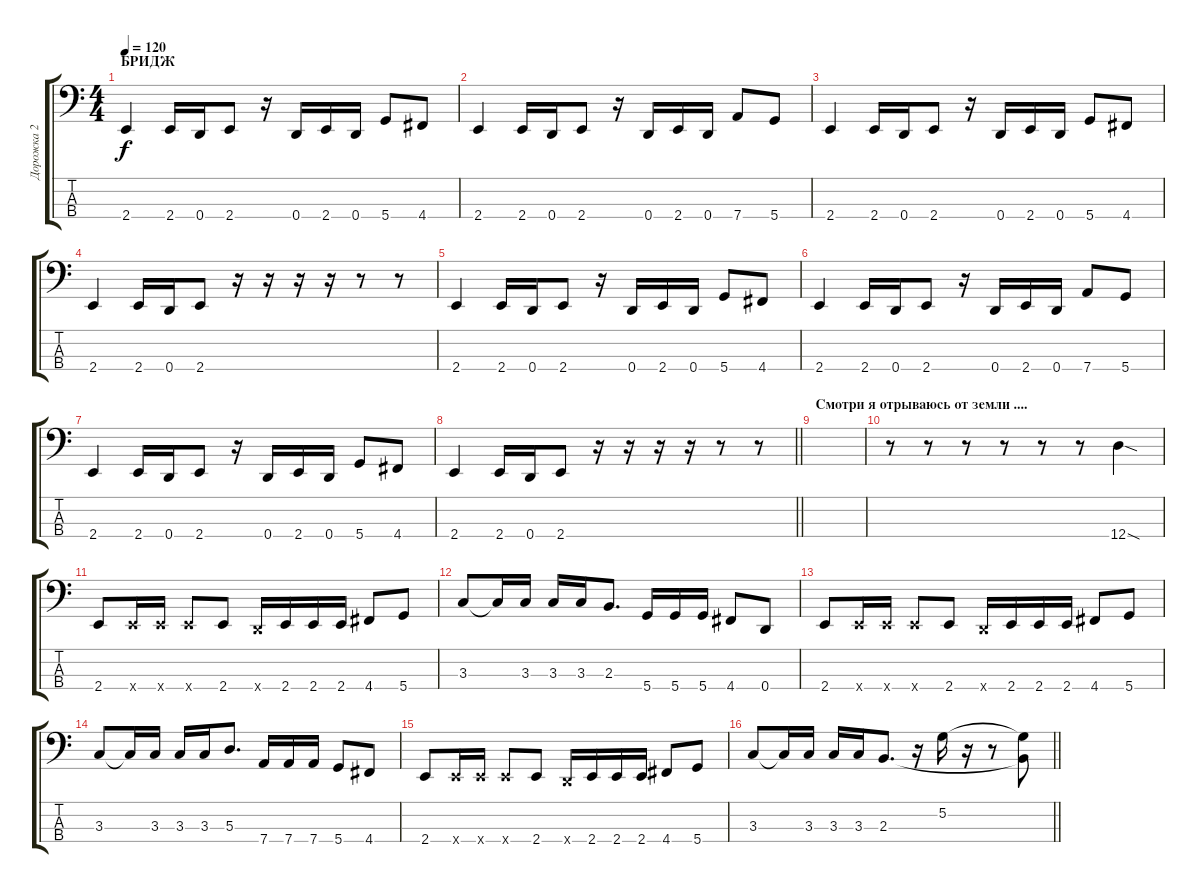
\track ("Дорожка 2" "Дорожка 2") {instrument slapbass1}
\staff {score tabs}
\tuning (G2 D2 A1 D1) {hide}
\ts (4 4)
\section ("" "БРИДЖ")
\tempo 120
\clef f4
\ks c
2.4.4{dy f} 2.4.16 0.4.16 2.4.8 r.16 0.4.16 2.4.16 0.4.16 5.4.8 4.4.8 |
2.4.4 2.4.16 0.4.16 2.4.8 r.16 0.4.16 2.4.16 0.4.16 7.4.8 5.4.8 |
2.4.4 2.4.16 0.4.16 2.4.8 r.16 0.4.16 2.4.16 0.4.16 5.4.8 4.4.8 |
2.4.4 2.4.16 0.4.16 2.4.8 r.16 r.16 r.16 r.16 r.8 r.8 |
2.4.4 2.4.16 0.4.16 2.4.8 r.16 0.4.16 2.4.16 0.4.16 5.4.8 4.4.8 |
2.4.4 2.4.16 0.4.16 2.4.8 r.16 0.4.16 2.4.16 0.4.16 7.4.8 5.4.8 |
2.4.4 2.4.16 0.4.16 2.4.8 r.16 0.4.16 2.4.16 0.4.16 5.4.8 4.4.8 |
\barLineRight lightlight
2.4.4 2.4.16 0.4.16 2.4.8 r.16 r.16 r.16 r.16 r.8 r.8 |
\section ("" "Смотри я отрываюсь от земли ....")
|
r.8 r.8 r.8 r.8 r.8 r.8 12.4{sod}.4 |
2.4.8 2.4{x}.16 2.4{x}.16 2.4{x}.8 2.4.8 0.4{x}.16 2.4.16 2.4.16 2.4.16 4.4.8 5.4.8 |
3.3.8 3.3{t}.16 3.3.16 3.3.16 3.3.16 2.3.8{d} 5.4.16 5.4.16 5.4.16 4.4.8 0.4.8 |
2.4.8 2.4{x}.16 2.4{x}.16 2.4{x}.8 2.4.8 0.4{x}.16 2.4.16 2.4.16 2.4.16 4.4.8 5.4.8 |
3.3.8 3.3{t}.16 3.3.16 3.3.16 3.3.16 5.3.8{d} 7.4.16 7.4.16 7.4.16 5.4.8 4.4.8 |
2.4.8 2.4{x}.16 2.4{x}.16 2.4{x}.8 2.4.8 0.4{x}.16 2.4.16 2.4.16 2.4.16 4.4.8 5.4.8 |
\barLineRight lightlight
3.3.8 3.3{t}.16 3.3.16 3.3.16 3.3.16 2.3.8{d} r.16 5.2.16 r.16 r.8 (5.2{t} 2.3{t}).8
